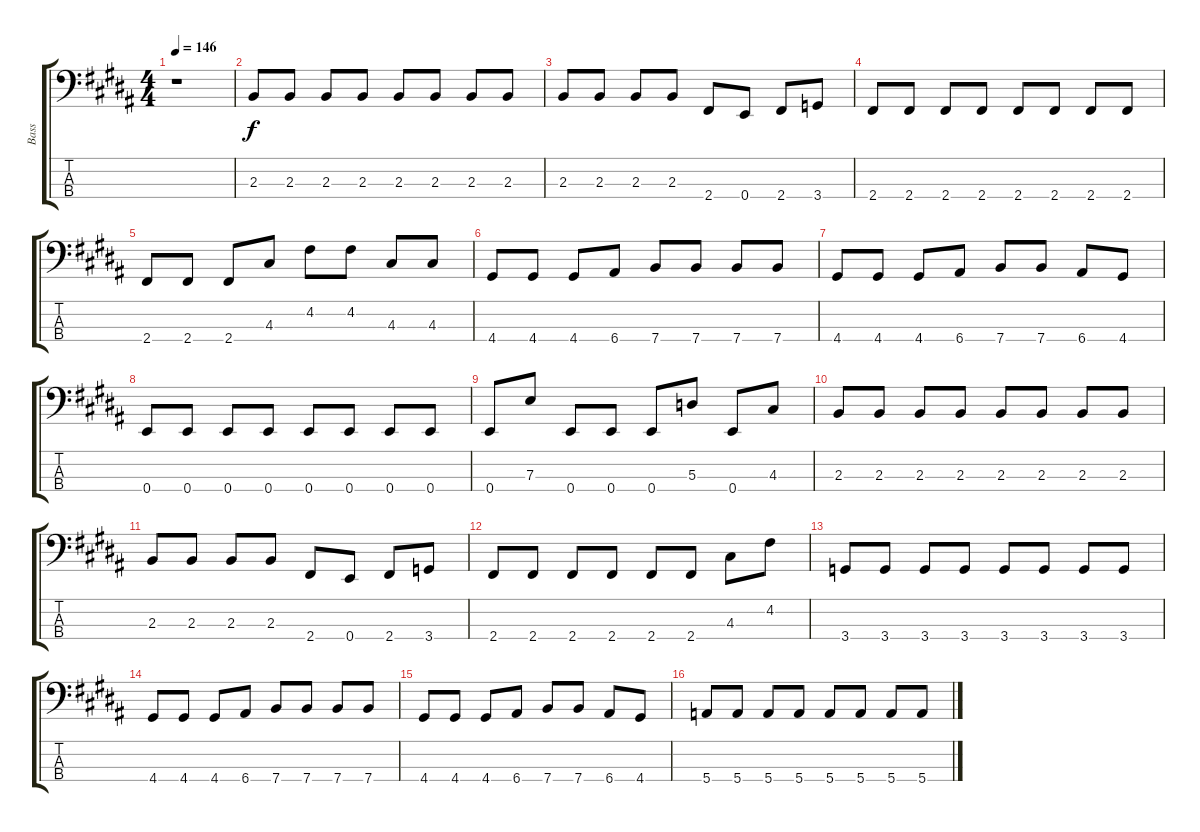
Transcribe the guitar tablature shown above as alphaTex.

\track ("Bass" "Bass") {instrument electricbasspick}
\staff {score tabs}
\tuning (G2 D2 A1 E1) {hide}
\ts (4 4)
\tempo 146
\clef f4
\ks b
r.1{dy f instrument electricbasspick} |
2.3.8 2.3.8 2.3.8 2.3.8 2.3.8 2.3.8 2.3.8 2.3.8 |
2.3.8 2.3.8 2.3.8 2.3.8 2.4.8 0.4.8 2.4.8 3.4.8 |
2.4.8 2.4.8 2.4.8 2.4.8 2.4.8 2.4.8 2.4.8 2.4.8 |
2.4.8 2.4.8 2.4.8 4.3.8 4.2.8 4.2.8 4.3.8 4.3.8 |
4.4.8 4.4.8 4.4.8 6.4.8 7.4.8 7.4.8 7.4.8 7.4.8 |
4.4.8 4.4.8 4.4.8 6.4.8 7.4.8 7.4.8 6.4.8 4.4.8 |
0.4.8 0.4.8 0.4.8 0.4.8 0.4.8 0.4.8 0.4.8 0.4.8 |
0.4.8 7.3.8 0.4.8 0.4.8 0.4.8 5.3.8 0.4.8 4.3.8 |
2.3.8 2.3.8 2.3.8 2.3.8 2.3.8 2.3.8 2.3.8 2.3.8 |
2.3.8 2.3.8 2.3.8 2.3.8 2.4.8 0.4.8 2.4.8 3.4.8 |
2.4.8 2.4.8 2.4.8 2.4.8 2.4.8 2.4.8 4.3.8 4.2.8 |
3.4.8 3.4.8 3.4.8 3.4.8 3.4.8 3.4.8 3.4.8 3.4.8 |
4.4.8 4.4.8 4.4.8 6.4.8 7.4.8 7.4.8 7.4.8 7.4.8 |
4.4.8 4.4.8 4.4.8 6.4.8 7.4.8 7.4.8 6.4.8 4.4.8 |
5.4.8 5.4.8 5.4.8 5.4.8 5.4.8 5.4.8 5.4.8 5.4.8
